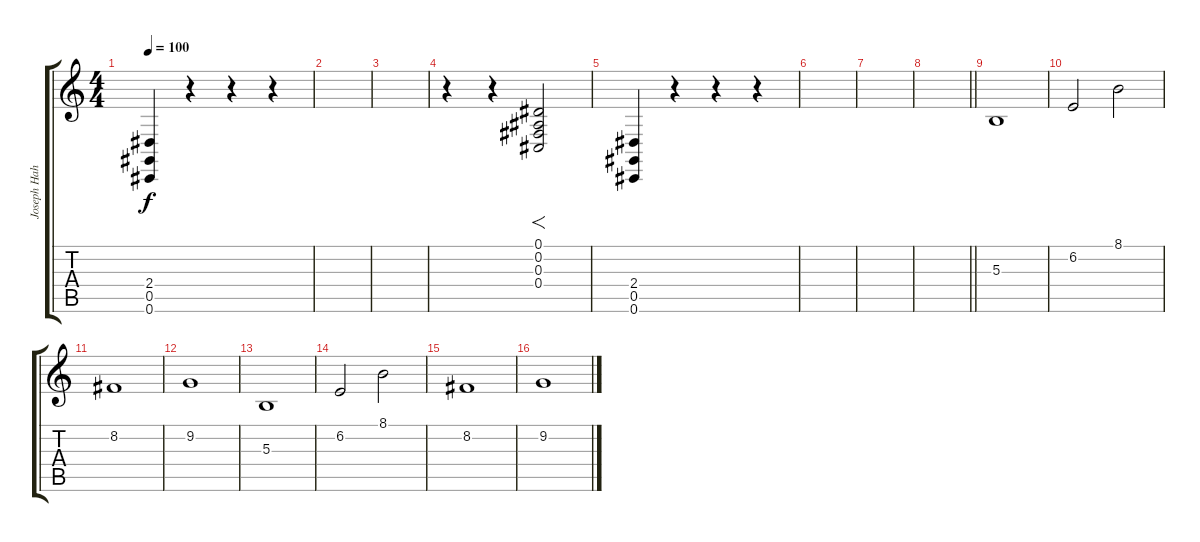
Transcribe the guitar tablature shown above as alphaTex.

\track ("Joseph Hahn (Sampler 2)" "Joseph Hah") {instrument stringensemble2}
\staff {score tabs}
\tuning (Eb4 Bb3 Gb3 Db3 Ab2 Db2) {hide}
\ts (4 4)
\tempo 100
\clef g2
\ks c
(2.4 0.5 0.6).4{dy f instrument gunshot} r.4 r.4 r.4 |
|
|
r.4 r.4 (0.1 0.2 0.3 0.4).2{f instrument seashore} |
(2.4 0.5 0.6).4{instrument gunshot} r.4 r.4 r.4 |
|
|
\barLineRight lightlight
|
5.3.1{instrument stringensemble1} |
6.2.2 8.1.2 |
8.2.1 |
9.2.1 |
5.3.1 |
6.2.2 8.1.2 |
8.2.1 |
9.2.1
